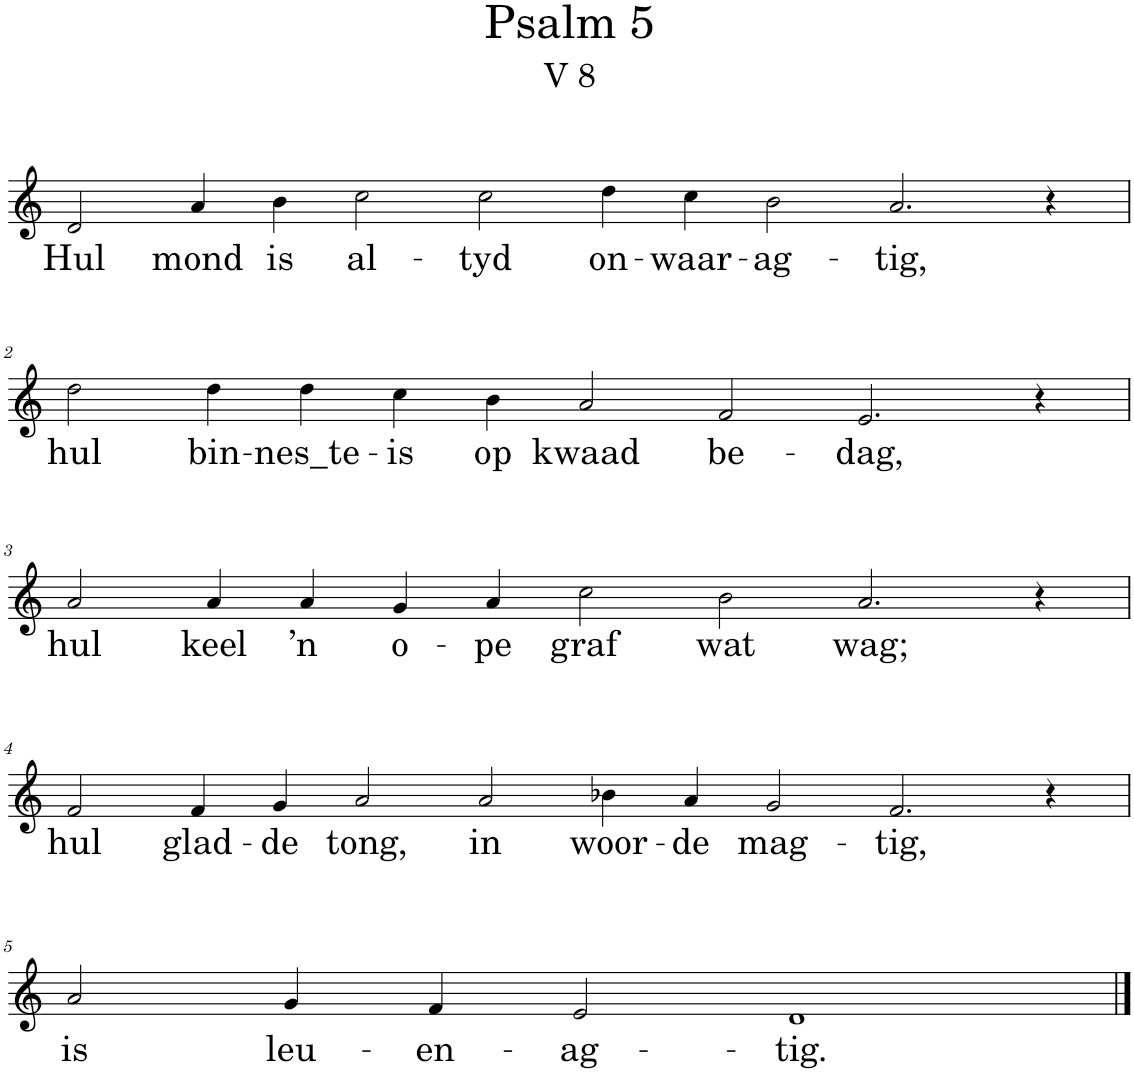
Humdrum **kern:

**kern	**text
*part1	*part1
*staff1	*staff1
*I"Pipe Organ	*
*I'Org.	*
*clefG2	*
*k[]	*
*M16/4	*
=1	=1
!	!LO:LY:b
2d/	Hul
!	!LO:LY:b
4a/	mond
!	!LO:LY:b
4b\	is
!	!LO:LY:b
2cc\	al-
!	!LO:LY:b
2cc\	-tyd
!	!LO:LY:b
4dd\	on-
!	!LO:LY:b
4cc\	-waar-
!	!LO:LY:b
2b\	-ag-
!	!LO:LY:b
2.a/	-tig,
4r	.
!!LO:LB:g=z
=2	=2
*M14/4	*
!	!LO:LY:b
2dd\	hul
!	!LO:LY:b
4dd\	bin-
!	!LO:LY:b
4dd\	-nes_te-
!	!LO:LY:b
4cc\	-is
!	!LO:LY:b
4b\	op
!	!LO:LY:b
2a/	kwaad
!	!LO:LY:b
2f/	be-
!	!LO:LY:b
2.e/	-dag,
4r	.
!!LO:LB:g=z
=3	=3
!	!LO:LY:b
2a/	hul
!	!LO:LY:b
4a/	keel
!	!LO:LY:b
4a/	’n
!	!LO:LY:b
4g/	o-
!	!LO:LY:b
4a/	-pe
!	!LO:LY:b
2cc\	graf
!	!LO:LY:b
2b\	wat
!	!LO:LY:b
2.a/	wag;
4r	.
!!LO:LB:g=z
=4	=4
*M16/4	*
!	!LO:LY:b
2f/	hul
!	!LO:LY:b
4f/	glad-
!	!LO:LY:b
4g/	-de
!	!LO:LY:b
2a/	tong,
!	!LO:LY:b
2a/	in
!	!LO:LY:b
4b-X\	woor-
!	!LO:LY:b
4a/	-de
!	!LO:LY:b
2g/	mag-
!	!LO:LY:b
2.f/	-tig,
4r	.
!!LO:LB:g=z
=5	=5
*M10/4	*
!	!LO:LY:b
2a/	is
!	!LO:LY:b
4g/	leu-
!	!LO:LY:b
4f/	-en-
!	!LO:LY:b
2e/	-ag-
!	!LO:LY:b
1d	-tig.
==	==
*-	*-
